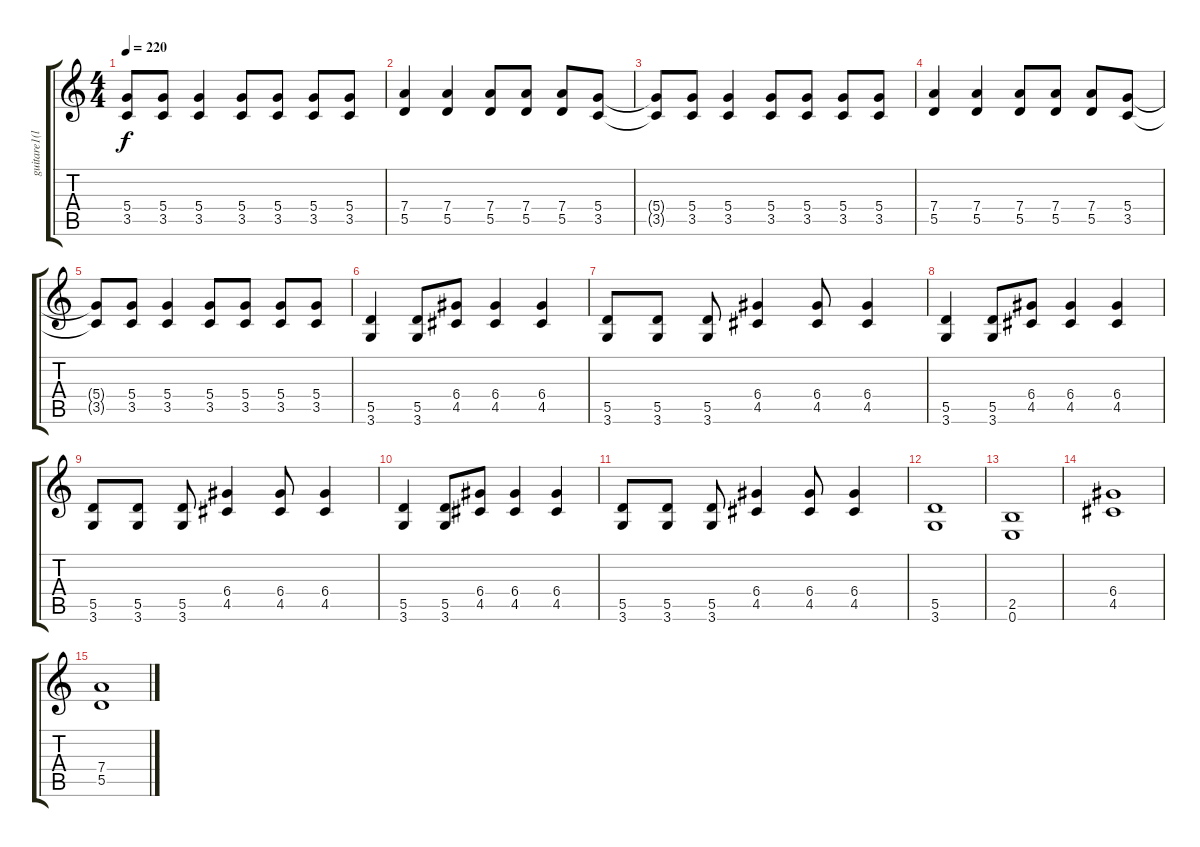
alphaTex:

\track ("guitare1(lars)" "guitare1(l") {instrument distortionguitar}
\staff {score tabs}
\tuning (E4 B3 G3 D3 A2 E2) {hide}
\ts (4 4)
\tempo 220
\clef g2
\ks c
(5.4{t} 3.5{t}).8{dy f} (5.4 3.5).8 (5.4 3.5).4 (5.4 3.5).8 (5.4 3.5).8 (5.4 3.5).8 (5.4 3.5).8 |
(7.4 5.5).4 (7.4 5.5).4 (7.4 5.5).8 (7.4 5.5).8 (7.4 5.5).8 (5.4 3.5).8 |
(5.4{t} 3.5{t}).8 (5.4 3.5).8 (5.4 3.5).4 (5.4 3.5).8 (5.4 3.5).8 (5.4 3.5).8 (5.4 3.5).8 |
(7.4 5.5).4 (7.4 5.5).4 (7.4 5.5).8 (7.4 5.5).8 (7.4 5.5).8 (5.4 3.5).8 |
(5.4{t} 3.5{t}).8 (5.4 3.5).8 (5.4 3.5).4 (5.4 3.5).8 (5.4 3.5).8 (5.4 3.5).8 (5.4 3.5).8 |
(5.5 3.6).4 (5.5 3.6).8 (6.4 4.5).8 (6.4 4.5).4 (6.4 4.5).4 |
(5.5 3.6).8 (5.5 3.6).8 (5.5 3.6).8 (6.4 4.5).4 (6.4 4.5).8 (6.4 4.5).4 |
(5.5 3.6).4 (5.5 3.6).8 (6.4 4.5).8 (6.4 4.5).4 (6.4 4.5).4 |
(5.5 3.6).8 (5.5 3.6).8 (5.5 3.6).8 (6.4 4.5).4 (6.4 4.5).8 (6.4 4.5).4 |
(5.5 3.6).4 (5.5 3.6).8 (6.4 4.5).8 (6.4 4.5).4 (6.4 4.5).4 |
(5.5 3.6).8 (5.5 3.6).8 (5.5 3.6).8 (6.4 4.5).4 (6.4 4.5).8 (6.4 4.5).4 |
(5.5 3.6).1 |
(2.5 0.6).1 |
(6.4 4.5).1 |
(7.4 5.5).1
